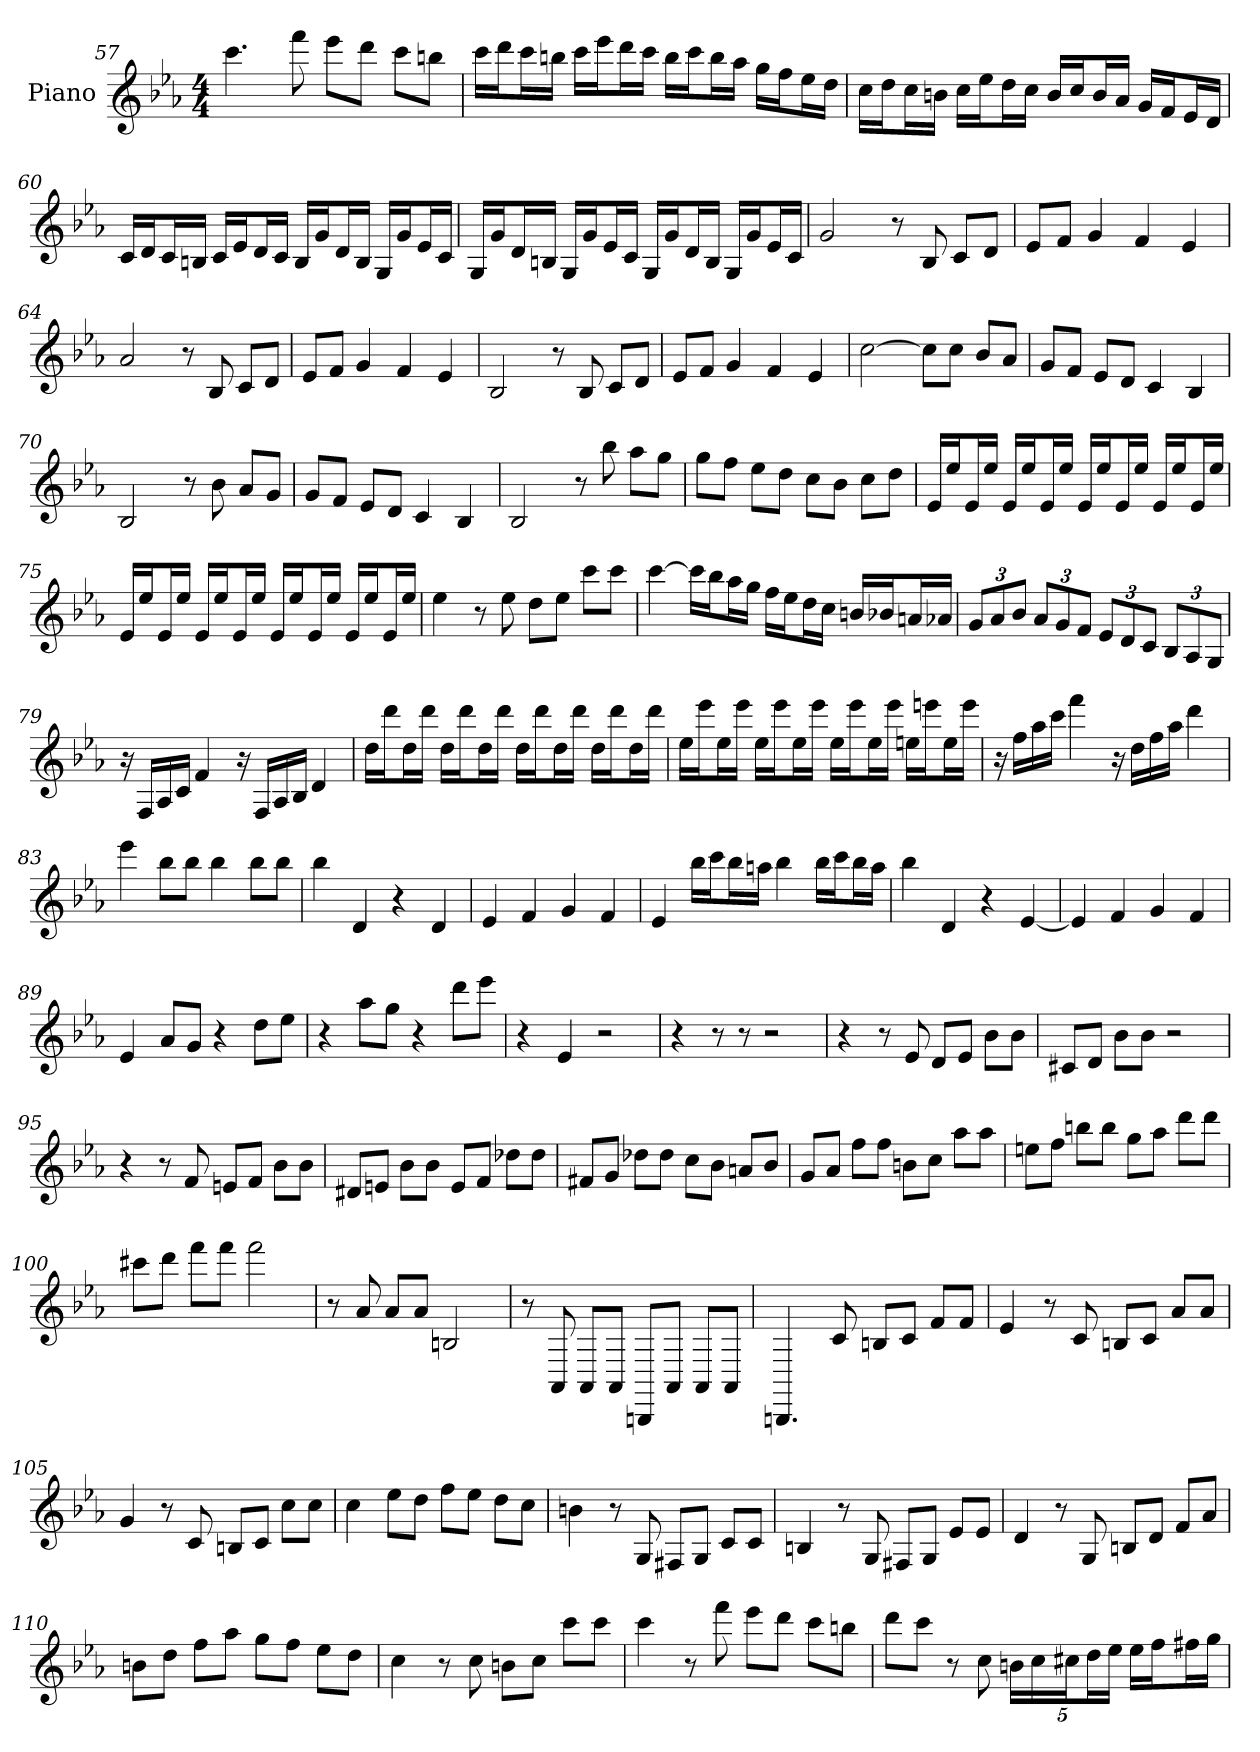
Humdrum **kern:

**kern
*part1
*staff1
*I"Piano
*I'Pno
*clefG2
*k[b-e-a-]
*c:
*M4/4
=57
4.ccc
8fff
8eee-\L
8ddd\J
8ccc\L
8bbn\J
=58
16ccc\LL
16ddd\J
16ccc\L
16bbn\JJ
16ccc\LL
16eee-\J
16ddd\L
16ccc\JJ
16bb\LL
16ccc\J
16bb\L
16aa-\JJ
16gg\LL
16ff\J
16ee-\L
16dd\JJ
=59
16cc\LL
16dd\J
16cc\L
16bn\JJ
16cc\LL
16ee-\J
16dd\L
16cc\JJ
16b/LL
16cc/J
16b/L
16a-/JJ
16g/LL
16f/J
16e-/L
16d/JJ
=60
16c/LL
16d/J
16c/L
16Bn/JJ
16c/LL
16e-/J
16d/L
16c/JJ
16B/LL
16g/J
16d/L
16B/JJ
16G/LL
16g/J
16e-/L
16c/JJ
=61
16G/LL
16g/J
16d/L
16Bn/JJ
16G/LL
16g/J
16e-/L
16c/JJ
16G/LL
16g/J
16d/L
16B/JJ
16G/LL
16g/J
16e-/L
16c/JJ
=62
2g
8r
8B-
8c/L
8d/J
=63
8e-/L
8f/J
4g
4f
4e-
=64
2a-
8r
8B-
8c/L
8d/J
=65
8e-/L
8f/J
4g
4f
4e-
=66
2B-
8r
8B-
8c/L
8d/J
=67
8e-/L
8f/J
4g
4f
4e-
=68
[2cc
8cc\L]
8cc\J
8b-/L
8a-/J
=69
8g/L
8f/J
8e-/L
8d/J
4c
4B-
=70
2B-
8r
8b-
8a-/L
8g/J
=71
8g/L
8f/J
8e-/L
8d/J
4c
4B-
=72
2B-
8r
8bb-
8aa-\L
8gg\J
=73
8gg\L
8ff\J
8ee-\L
8dd\J
8cc\L
8b-\J
8cc\L
8dd\J
=74
16e-/LL
16ee-/J
16e-/L
16ee-/JJ
16e-/LL
16ee-/J
16e-/L
16ee-/JJ
16e-/LL
16ee-/J
16e-/L
16ee-/JJ
16e-/LL
16ee-/J
16e-/L
16ee-/JJ
=75
16e-/LL
16ee-/J
16e-/L
16ee-/JJ
16e-/LL
16ee-/J
16e-/L
16ee-/JJ
16e-/LL
16ee-/J
16e-/L
16ee-/JJ
16e-/LL
16ee-/J
16e-/L
16ee-/JJ
=76
4ee-
8r
8ee-
8dd\L
8ee-\J
8ccc\L
8ccc\J
=77
[4ccc
16ccc\LL]
16bb-\J
16aa-\L
16gg\JJ
16ff\LL
16ee-\J
16dd\L
16cc\JJ
16bn/LL
16b-X/J
16an/L
16a-X/JJ
=78
12g/L
12a-/
12b-/J
12a-/L
12g/
12f/J
12e-/L
12d/
12c/J
12B-/L
12A-/
12G/J
=79
16r
16F/LL
16A-/
16c/JJ
4f
16r
16F/LL
16A-/
16B-/JJ
4d
=80
16dd\LL
16ddd\J
16dd\L
16ddd\JJ
16dd\LL
16ddd\J
16dd\L
16ddd\JJ
16dd\LL
16ddd\J
16dd\L
16ddd\JJ
16dd\LL
16ddd\J
16dd\L
16ddd\JJ
=81
16ee-\LL
16eee-\J
16ee-\L
16eee-\JJ
16ee-\LL
16eee-\J
16ee-\L
16eee-\JJ
16ee-\LL
16eee-\J
16ee-\L
16eee-\JJ
16een\LL
16eeen\J
16ee\L
16eee\JJ
=82
16r
16ff\LL
16aa-\
16ccc\JJ
4fff
16r
16dd\LL
16ff\
16aa-\JJ
4ddd
=83
4eee-
8bb-\L
8bb-\J
4bb-
8bb-\L
8bb-\J
=84
4bb-
4d
4r
4d
=85
4e-
4f
4g
4f
=86
4e-
16bb-\LL
16ccc\J
16bb-\L
16aan\JJ
4bb-
16bb-\LL
16ccc\J
16bb-\L
16aa\JJ
=87
4bb-
4d
4r
[4e-
=88
4e-]
4f
4g
4f
=89
4e-
8a-/L
8g/J
4r
8dd\L
8ee-\J
=90
4r
8aa-\L
8gg\J
4r
8ddd\L
8eee-\J
=91
4r
4e-
2r
=92
4r
8r
8r
2r
=93
4r
8r
8e-
8d/L
8e-/J
8b-\L
8b-\J
=94
8c#X/L
8d/J
8b-\L
8b-\J
2r
=95
4r
8r
8f
8en/L
8f/J
8b-\L
8b-\J
=96
8d#X/L
8en/J
8b-\L
8b-\J
8e/L
8f/J
8dd-X\L
8dd-\J
=97
8f#X/L
8g/J
8dd-X\L
8dd-\J
8cc\L
8b-\J
8an/L
8b-/J
=98
8g/L
8a-/J
8ff\L
8ff\J
8bn\L
8cc\J
8aa-\L
8aa-\J
=99
8een\L
8ff\J
8bbn\L
8bb\J
8gg\L
8aa-\J
8ddd\L
8ddd\J
=100
8ccc#X\L
8ddd\J
8fff\L
8fff\J
2fff
=101
8r
8a-
8a-/L
8a-/J
2Bn
=102
8r
8AA-
8AA-/L
8AA-/J
8BBBn/L
8AA-/J
8AA-/L
8AA-/J
=103
4.BBBn
8c
8Bn/L
8c/J
8f/L
8f/J
=104
4e-
8r
8c
8Bn/L
8c/J
8a-/L
8a-/J
=105
4g
8r
8c
8Bn/L
8c/J
8cc\L
8cc\J
=106
4cc
8ee-\L
8dd\J
8ff\L
8ee-\J
8dd\L
8cc\J
=107
4bn
8r
8G
8F#X/L
8G/J
8c/L
8c/J
=108
4Bn
8r
8G
8F#X/L
8G/J
8e-/L
8e-/J
=109
4d
8r
8G
8Bn/L
8d/J
8f/L
8a-/J
=110
8bn\L
8dd\J
8ff\L
8aa-\J
8gg\L
8ff\J
8ee-\L
8dd\J
=111
4cc
8r
8cc
8bn\L
8cc\J
8ccc\L
8ccc\J
=112
4ccc
8r
8fff
8eee-\L
8ddd\J
8ccc\L
8bbn\J
=113
8ddd\L
8ccc\J
8r
8cc
20bn\LL
20cc\
20cc#X\J
20dd\L
20ee-\JJ
16ee-\LL
16ff\J
16ff#X\L
16gg\JJ
=
*-
